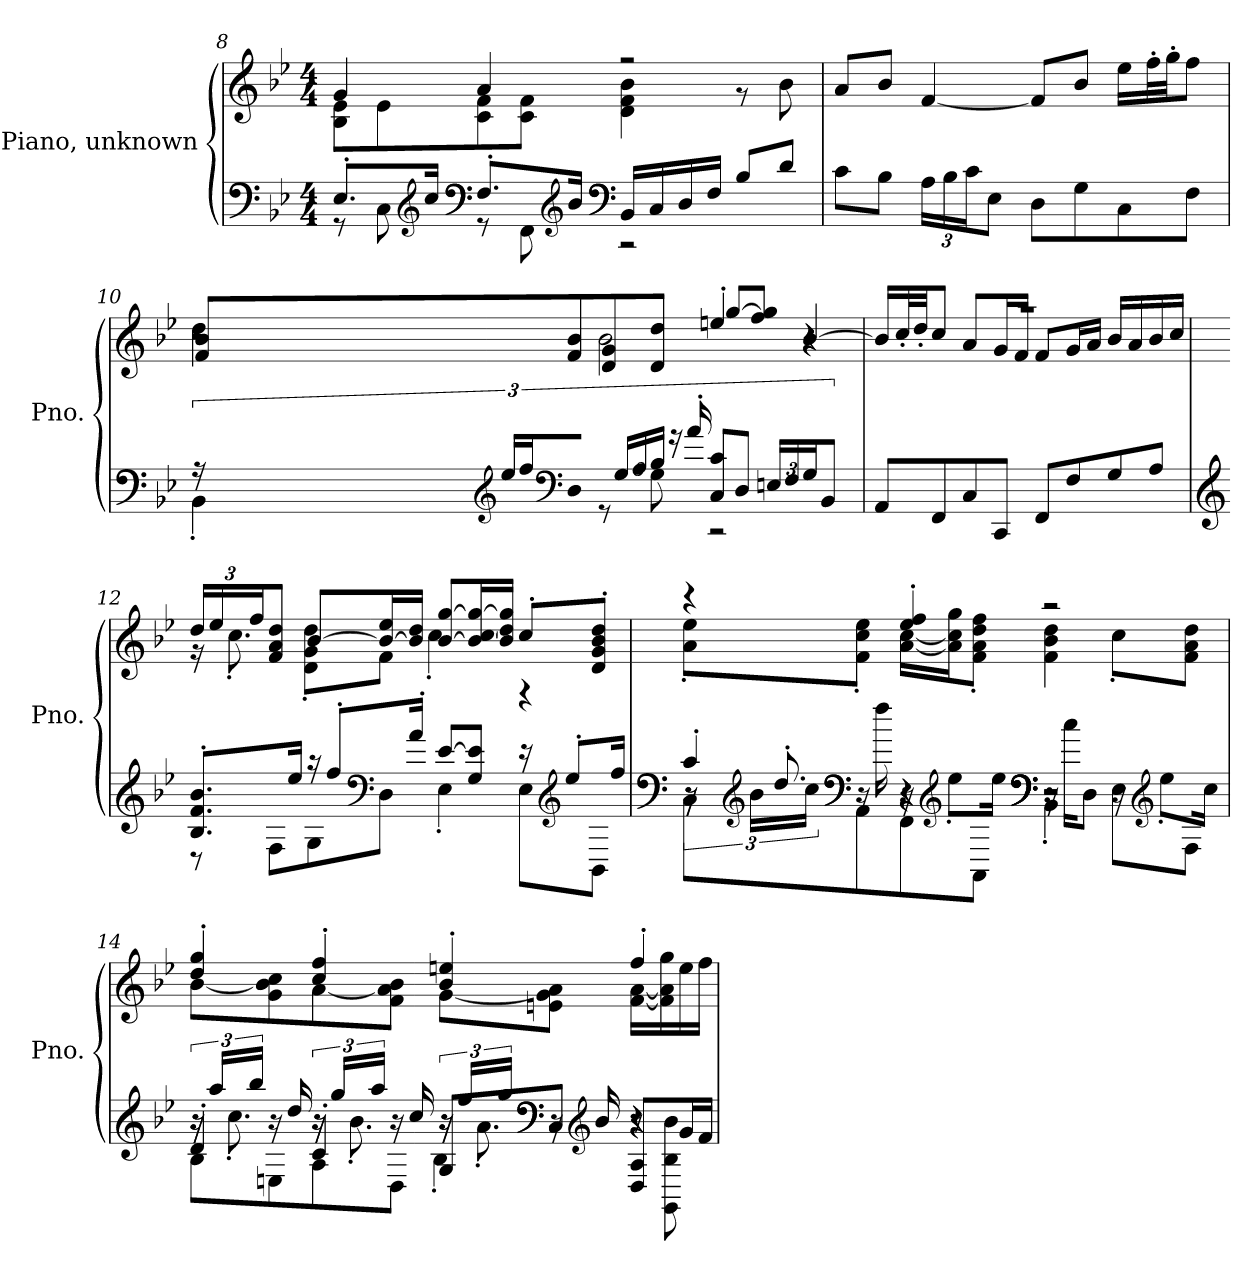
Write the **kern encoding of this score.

**kern	**kern
*part1	*part1
*staff2	*staff1
*I"Piano, unknown	*
*I'Pno.	*
!!LO:LB:g=z
*clefF4	*clefG2
*k[b-e-]	*k[b-e-]
*M4/4	*M4/4
=8	=8
*^	*^
8.E-'/L	8r	4g/	8B-\ 8e-\L
.	8C\	.	8e-\
*clefG2	*	*	*
16cc/Jk	.	.	.
*clefF4	*	*	*
8.F'/L	8r	4a/	8c\ 8f\
.	8FF\	.	8c\ 8f\J
*clefG2	*	*	*
16b-/Jk	.	.	.
*clefF4	*	*	*
16BB-/LL	2r	2r	4d\ 4f\ 4b-\
16C/	.	.	.
16D/	.	.	.
16F/JJ	.	.	.
8B-/L	.	.	8r
8d/J	.	.	8b-\
*v	*v	*	*
*	*v	*v
=9	=9
8c\L	8a/L
8B-\J	8b-/J
*Xbrackettup	*
24A\LL	[4f/
24B-\	.
24c\J	.
8E-\J	.
8D\L	8f/L]
8G\	8b-/J
8C\	16ee-\LL
.	32ff'\L
.	32gg'\JJ
8F\J	8ff\J
!!LO:PB:g=z
=10	=10
*brackettup	*
*^	*^
*	*	*	*^
24r	4BB-'\	2r	4dd\	8f/ 8b-/L
*clefG2	*	*	*	*
24ee-/LL	.	.	.	.
24ff/J	.	.	.	.
*clefF4	*	*	*	*
8D/J	.	.	.	8f/ 8b-/
*Xbrackettup	*	*	*	*
24G/LL	8r	.	2b-\	8d/ 8g/
24A/	.	.	.	.
24B-/JJ	.	.	.	.
16r	8G\	.	.	8d/ 8dd/J
16a'/	.	.	.	.
8C/ 8c/L	2r	4een'/	.	[8gg/L
8D/J	.	.	.	8ff/ 8gg/]J
24En/LL	.	4r	4r	[4b-/
24F/	.	.	.	.
24G/J	.	.	.	.
8BB-/J	.	.	.	.
*v	*v	*	*	*
*	*	*v	*v
=11	=11	=11
8AA/L	1r	16b-/LL]
.	.	32cc'/L
.	.	32dd'/JJ
8FF/	.	8cc/J
8C/	.	8a/L
8CC/J	.	16g/L
.	.	16f/JJ
8FF/L	.	8f/L
8F/	.	16g/L
.	.	16a/JJ
8G/	.	16b-/LL
.	.	16a/
8A/J	.	16b-/
.	.	16cc/JJ
!!LO:LB:g=z	!!
=12	=12	=12
*clefG2	*	*
*^	*	*
*	*	*Xbrackettup	*
8.B-/' 8.f/' 8.b-/'L	8r	24dd/LL	16r
.	.	24ee-/	.
.	.	.	8.cc'\
.	.	24ff/J	.
.	8F\L	8f/ 8a/ 8dd/J	.
16ee-/Jk	.	.	.
16r	8G\	[8b-/L	8d\' 8g\' 8dd\'L
8ff'/L	.	.	.
*clefF4	*	*	*
.	8D\J	16b-/_ 16ee-/L	8f\J
16a'/Jk	.	16b-/] 16dd/JJ	.
[8e-/L	4E-'\	[8b-/ [8gg/L	4cc'\
8G/ 8e-/]J	.	16b-/_ 16cc/ 16gg/_L	.
.	.	16b-/] 16dd/ 16gg/]JJ	.
16r	8E-\L	8cc'/L	4r
*clefG2	*	*	*
8ee-'/L	.	.	.
.	8BB-\J	8d/' 8g/' 8b-/' 8dd/'J	.
16ff/Jk	.	.	.
*v	*v	*	*
!!LO:LB:g=z	!!
=13	=13	=13
*clefF4	*	*
*^	*	*
*	*brackettup	*	*
*^	*^	*	*
16r	24r	4c'/	8C\L	4r	8a\' 8ee-\'L
*clefG2	*	*	*	*	*
.	24b-\LL	.	.	.	.
8.dd'/	.	.	.	.	.
.	24cc\JJ	.	.	.	.
*clefF4	*	*	*	*	*
.	16r	.	8AA\	.	8f\' 8cc\' 8ee-\'J
.	16ff\	.	.	.	.
4r	16r	4r	8FF\	4ee-/' 4ff/'	[16a\ [16cc\LL
*clefG2	*	*	*	*	*
.	8ee-'\L	.	.	.	16a\] 16cc\] 16gg\J
.	.	.	8AA\J	.	8f\' 8a\' 8dd\' 8ff\'J
.	16ee-\Jk	.	.	.	.
*clefF4	*	*	*	*	*
2r	16r	2r	4BB-'\	2r	4f\ 4b-\ 4dd\
.	16cc\KL	.	.	.	.
.	8D\J	.	.	.	.
.	16r	.	8E-\L	.	8cc'\L
*clefG2	*	*	*	*	*
.	8ee-'\L	.	.	.	.
.	.	.	8F\J	.	8f\ 8a\ 8dd\J
.	16cc\Jk	.	.	.	.
!!LO:LB:g=z	!!
=14	=14	=14	=14	=14	=14
24r	16r	4d'/	8B-\L	4dd/' 4gg/'	[8b-\L
24aa/LL	.	.	.	.	.
.	8.cc'\	.	.	.	.
24bb-/JJ	.	.	.	.	.
16r	.	.	8En\	.	8g\ 8b-\] 8cc\
16dd/	.	.	.	.	.
24r	16r	4c'/	8A\	4cc/' 4ff/'	[8a\
24gg/LL	.	.	.	.	.
.	8.b-'\	.	.	.	.
24aa/JJ	.	.	.	.	.
16r	.	.	8D\J	.	8f\ 8a\] 8b-\J
16cc/	.	.	.	.	.
24r	16r	8G/L	4B-'\	4b-/' 4een/'	[8g\L
24ff/LL	.	.	.	.	.
.	8.a'\	.	.	.	.
24gg/JJ	.	.	.	.	.
*clefF4	*	*	*	*	*
16r	.	8C/J	.	.	8en\ 8g\] 8a\J
*clefG2	*	*	*	*	*
16b-/	.	.	.	.	.
8D/ 8A/L	4r	4r	8r	4ff'/	[16f\ [16a\LL
.	.	.	.	.	16f\] 16a\] 16gg\
16g/L	.	.	8GG\ 8B-\ 8b-\	.	16ee\
16f/JJ	.	.	.	.	16ff\JJ
*v	*v	*v	*v	*	*
*	*v	*v
=	=
*-	*-
